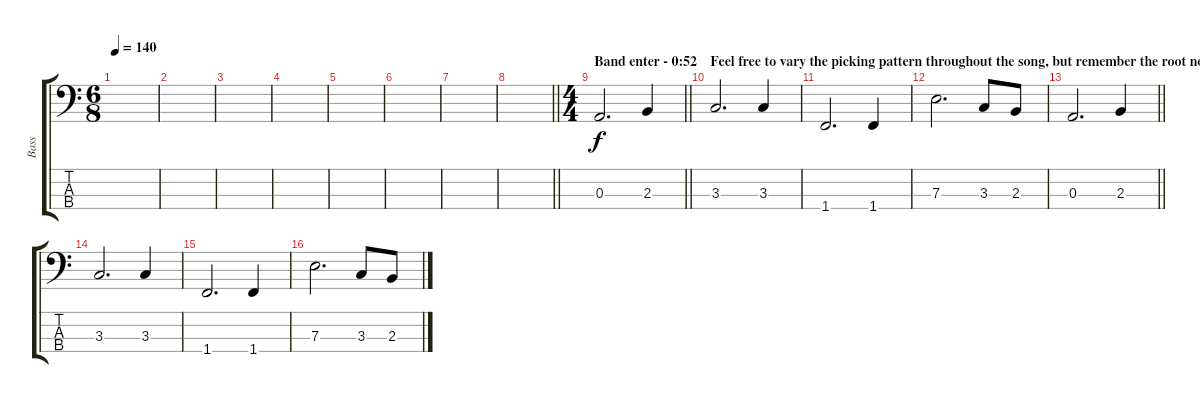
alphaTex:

\track ("Bass" "Bass") {instrument electricbassfinger}
\staff {score tabs}
\tuning (G2 D2 A1 E1) {hide}
\ts (6 8)
\tempo 140
\clef f4
\ks c
|
|
|
|
|
|
|
\barLineRight lightlight
|
\ts (4 4)
\section ("" "Band enter - 0:52")
\barLineRight lightlight
0.3.2{d} 2.3.4 |
\section ("" "Feel free to vary the picking pattern throughout the song, but remember the root note changes.")
3.3.2{d} 3.3.4 |
1.4.2{d} 1.4.4 |
7.3.2{d} 3.3.8 2.3.8 |
\barLineRight lightlight
0.3.2{d} 2.3.4 |
3.3.2{d} 3.3.4 |
1.4.2{d} 1.4.4 |
7.3.2{d} 3.3.8 2.3.8
